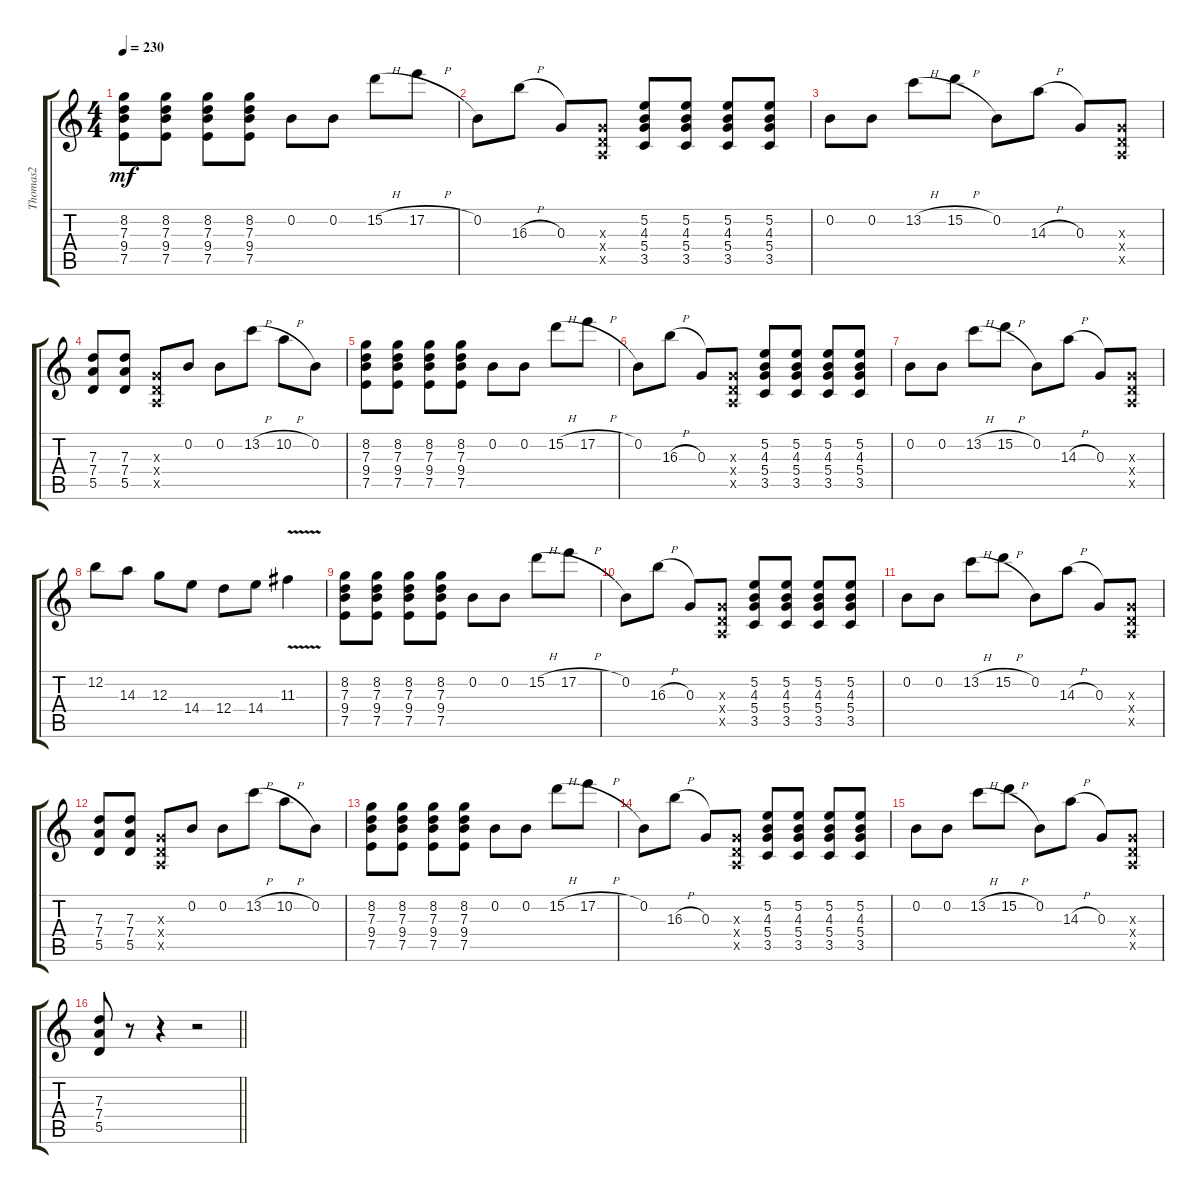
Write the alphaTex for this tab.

\track ("Thomas2" "Thomas2") {instrument overdrivenguitar}
\staff {score tabs}
\tuning (E4 B3 G3 D3 A2 D2) {hide}
\ts (4 4)
\tempo 230
\clef g2
\ks c
(8.2 7.3 9.4 7.5).8{dy mf} (8.2 7.3 9.4 7.5).8 (8.2 7.3 9.4 7.5).8 (8.2 7.3 9.4 7.5).8 0.2.8 0.2.8 15.2{h}.8 17.2{h}.8 |
0.2.8 16.3{h}.8 0.3.8 (0.3{x} 0.4{x} 0.5{x}).8 (5.2 4.3 5.4 3.5).8 (5.2 4.3 5.4 3.5).8 (5.2 4.3 5.4 3.5).8 (5.2 4.3 5.4 3.5).8 |
0.2.8 0.2.8 13.2{h}.8 15.2{h}.8 0.2.8 14.3{h}.8 0.3.8 (0.3{x} 0.4{x} 0.5{x}).8 |
(7.3 7.4 5.5).8 (7.3 7.4 5.5).8 (0.3{x} 0.4{x} 0.5{x}).8 0.2.8 0.2.8 13.2{h}.8 10.2{h}.8 0.2.8 |
(8.2 7.3 9.4 7.5).8 (8.2 7.3 9.4 7.5).8 (8.2 7.3 9.4 7.5).8 (8.2 7.3 9.4 7.5).8 0.2.8 0.2.8 15.2{h}.8 17.2{h}.8 |
0.2.8 16.3{h}.8 0.3.8 (0.3{x} 0.4{x} 0.5{x}).8 (5.2 4.3 5.4 3.5).8 (5.2 4.3 5.4 3.5).8 (5.2 4.3 5.4 3.5).8 (5.2 4.3 5.4 3.5).8 |
0.2.8 0.2.8 13.2{h}.8 15.2{h}.8 0.2.8 14.3{h}.8 0.3.8 (0.3{x} 0.4{x} 0.5{x}).8 |
12.2.8 14.3.8 12.3.8 14.4.8 12.4.8 14.4.8 11.3{v}.4 |
(8.2 7.3 9.4 7.5).8 (8.2 7.3 9.4 7.5).8 (8.2 7.3 9.4 7.5).8 (8.2 7.3 9.4 7.5).8 0.2.8 0.2.8 15.2{h}.8 17.2{h}.8 |
0.2.8 16.3{h}.8 0.3.8 (0.3{x} 0.4{x} 0.5{x}).8 (5.2 4.3 5.4 3.5).8 (5.2 4.3 5.4 3.5).8 (5.2 4.3 5.4 3.5).8 (5.2 4.3 5.4 3.5).8 |
0.2.8 0.2.8 13.2{h}.8 15.2{h}.8 0.2.8 14.3{h}.8 0.3.8 (0.3{x} 0.4{x} 0.5{x}).8 |
(7.3 7.4 5.5).8 (7.3 7.4 5.5).8 (0.3{x} 0.4{x} 0.5{x}).8 0.2.8 0.2.8 13.2{h}.8 10.2{h}.8 0.2.8 |
(8.2 7.3 9.4 7.5).8 (8.2 7.3 9.4 7.5).8 (8.2 7.3 9.4 7.5).8 (8.2 7.3 9.4 7.5).8 0.2.8 0.2.8 15.2{h}.8 17.2{h}.8 |
0.2.8 16.3{h}.8 0.3.8 (0.3{x} 0.4{x} 0.5{x}).8 (5.2 4.3 5.4 3.5).8 (5.2 4.3 5.4 3.5).8 (5.2 4.3 5.4 3.5).8 (5.2 4.3 5.4 3.5).8 |
0.2.8 0.2.8 13.2{h}.8 15.2{h}.8 0.2.8 14.3{h}.8 0.3.8 (0.3{x} 0.4{x} 0.5{x}).8 |
\barLineRight lightlight
(7.3 7.4 5.5).8 r.8 r.4 r.2
